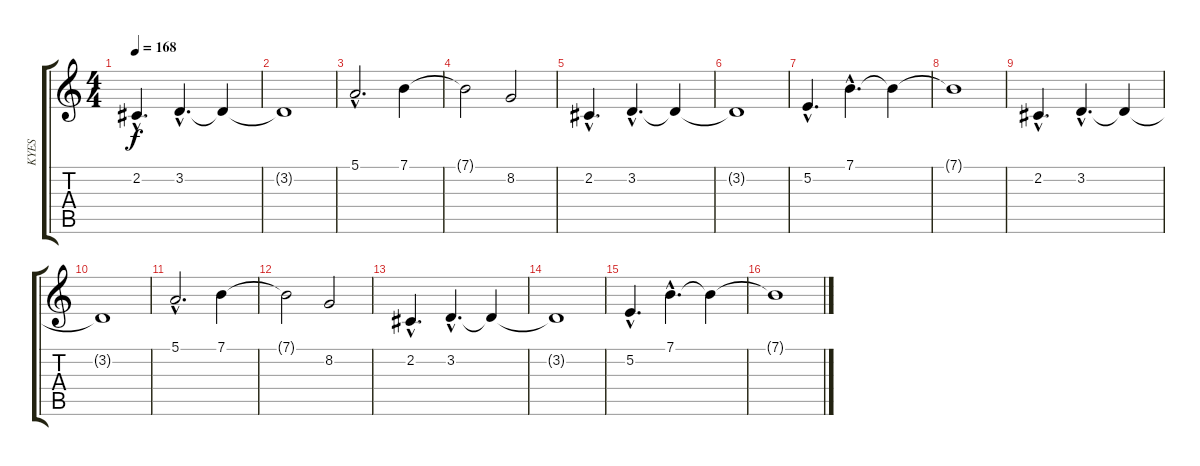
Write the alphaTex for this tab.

\track ("KYES" "KYES") {instrument fx1rain}
\staff {score tabs}
\tuning (E4 B3 G3 D3 A2 E2) {hide}
\ts (4 4)
\tempo 168
\clef g2
\ks c
2.2{hac}.4{d dy f} 3.2{hac}.4{d} 3.2{t}.4 |
3.2{t}.1 |
5.1{hac}.2{d} 7.1.4 |
7.1{t}.2 8.2.2 |
2.2{hac}.4{d volume 14 balance 0 instrument pad1newage} 3.2{hac}.4{d} 3.2{t}.4 |
3.2{t}.1 |
5.2{hac}.4{d} 7.1{hac}.4{d} 7.1{t}.4 |
7.1{t}.1 |
2.2{hac}.4{d} 3.2{hac}.4{d} 3.2{t}.4 |
3.2{t}.1 |
5.1{hac}.2{d} 7.1.4 |
7.1{t}.2 8.2.2 |
2.2{hac}.4{d volume 14 balance 0 instrument pad1newage} 3.2{hac}.4{d} 3.2{t}.4 |
3.2{t}.1 |
5.2{hac}.4{d} 7.1{hac}.4{d} 7.1{t}.4 |
7.1{t}.1
